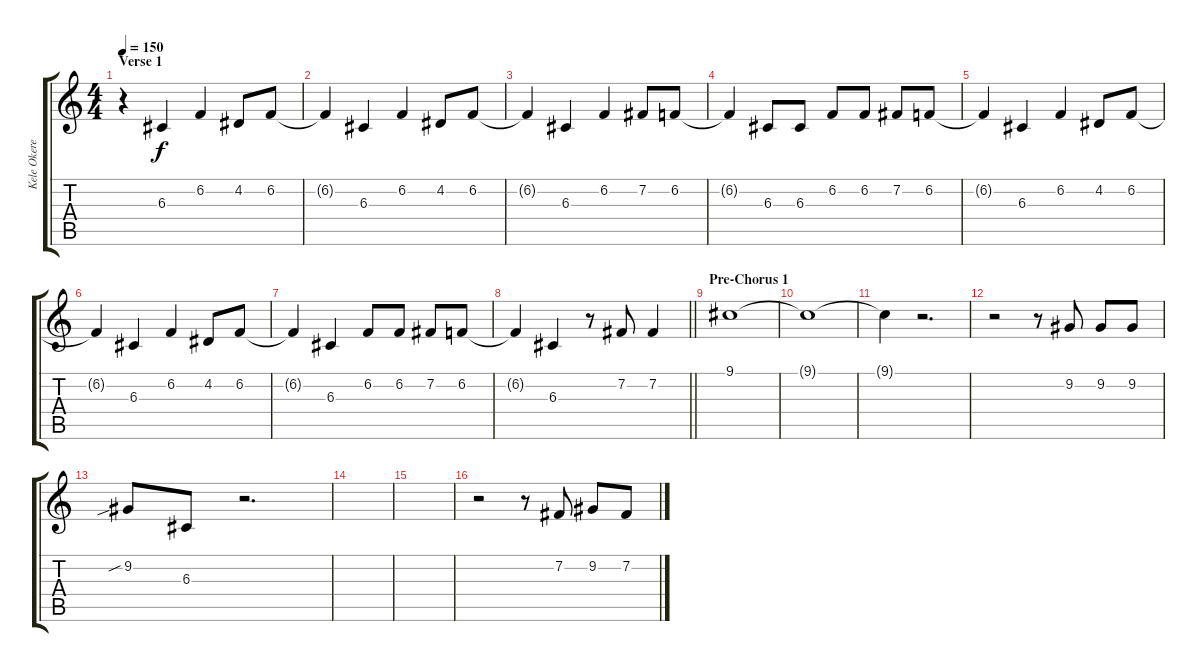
\track ("Kele Okereke (Vocals)" "Kele Okere") {instrument tenorsax}
\staff {score tabs}
\tuning (E4 B3 G3 D3 A2 E2) {hide}
\ts (4 4)
\section ("" "Verse 1")
\tempo 150
\clef g2
\ks c
r.4{dy f} 6.3.4 6.2.4 4.2.8 6.2.8 |
6.2{t}.4 6.3.4 6.2.4 4.2.8 6.2.8 |
6.2{t}.4 6.3.4 6.2.4 7.2.8 6.2.8 |
6.2{t}.4 6.3.8 6.3.8 6.2.8 6.2.8 7.2.8 6.2.8 |
6.2{t}.4 6.3.4 6.2.4 4.2.8 6.2.8 |
6.2{t}.4 6.3.4 6.2.4 4.2.8 6.2.8 |
6.2{t}.4 6.3.4 6.2.8 6.2.8 7.2.8 6.2.8 |
\barLineRight lightlight
6.2{t}.4 6.3.4 r.8 7.2.8 7.2.4 |
\section ("" "Pre-Chorus 1")
9.1.1 |
9.1{t}.1 |
9.1{t}.4 r.2{d} |
r.2 r.8 9.2.8 9.2.8 9.2.8 |
9.2{sib}.8 6.3.8 r.2{d} |
|
|
r.2 r.8 7.2.8 9.2.8 7.2.8
